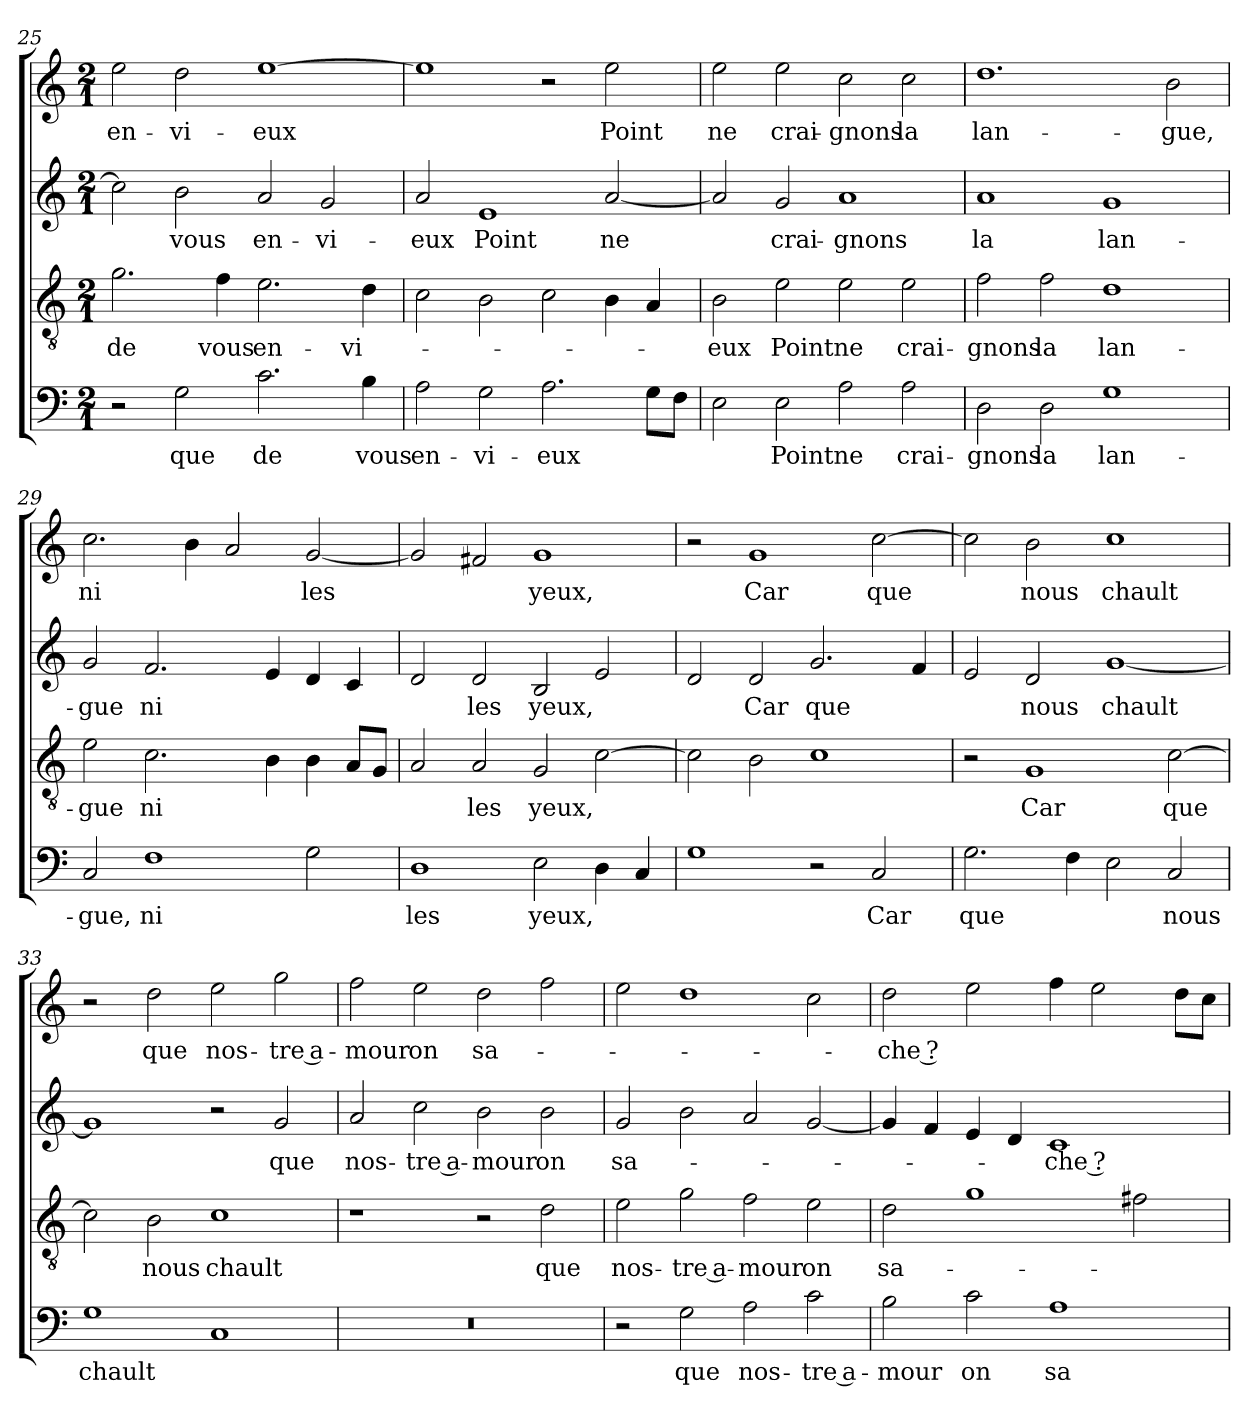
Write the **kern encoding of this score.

**kern	**text	**kern	**text	**kern	**text	**kern	**text
*part4	*part4	*part3	*part3	*part2	*part2	*part1	*part1
*staff4	*staff4	*staff3	*staff3	*staff2	*staff2	*staff1	*staff1
*clefF4	*	*clefGv2	*	*clefG2	*	*clefG2	*
*	*	*ITrd-7c-12	*	*	*	*	*
*k[]	*	*k[]	*	*k[]	*	*k[]	*
*C:	*	*C:	*	*C:	*	*C:	*
*M2/1	*	*M2/1	*	*M2/1	*	*M2/1	*
=25	=25	=25	=25	=25	=25	=25	=25
2r	.	2.gg\	de	2cc\]	.	2ee\	en-
2G\	que	.	.	2b\	vous	2dd\	-vi-
.	.	4ff\	vous	.	.	.	.
2.c\	de	2.ee\	en-	2a/	en-	[1ee\	-eux
.	.	.	.	2g/	-vi-	.	.
4B\	vous	4dd\	-vi-	.	.	.	.
!!LO:LB:g=z
=26	=26	=26	=26	=26	=26	=26	=26
2A\	en-	2cc\	.	2a/	-eux	1ee\]	.
2G\	-vi-	2b\	.	1e/	Point	.	.
2.A\	-eux	2cc\	.	.	.	2r	.
.	.	4b\	.	[2a/	ne	2ee\	Point
8G\L	.	4a/	.	.	.	.	.
8F\J	.	.	.	.	.	.	.
=27	=27	=27	=27	=27	=27	=27	=27
2E\	.	2b\	-eux	2a/]	.	2ee\	ne
2E\	Point	2ee\	Point	2g/	crai-	2ee\	crai-
2A\	ne	2ee\	ne	1a/	-gnons	2cc\	-gnons
2A\	crai-	2ee\	crai-	.	.	2cc\	la
=28	=28	=28	=28	=28	=28	=28	=28
2D\	-gnons	2ff\	-gnons	1a/	la	1.dd\	lan-
2D\	la	2ff\	la	.	.	.	.
1G\	lan-	1dd\	lan-	1g/	lan-	.	.
.	.	.	.	.	.	2b\	-gue,
=29	=29	=29	=29	=29	=29	=29	=29
2C/	-gue,	2ee\	-gue	2g/	-gue	2.cc\	ni
1F\	ni	2.cc\	ni	2.f/	ni	.	.
.	.	.	.	.	.	4b\	.
.	.	.	.	.	.	2a/	.
.	.	4b\	.	4e/	.	.	.
2G\	.	4b\	.	4d/	.	[2g/	les
.	.	8a/L	.	4c/	.	.	.
.	.	8g/J	.	.	.	.	.
=30	=30	=30	=30	=30	=30	=30	=30
1D\	les	2a/	.	2d/	.	2g/]	.
.	.	2a/	les	2d/	les	2f#X/	.
2E\	yeux,	2g/	yeux,	2B/	yeux,	1g/	yeux,
4D\	.	[2cc\	.	2e/	.	.	.
4C/	.	.	.	.	.	.	.
=31	=31	=31	=31	=31	=31	=31	=31
1G\	.	2cc\]	.	2d/	.	2r	.
.	.	2b\	.	2d/	Car	1g/	Car
2r	.	1cc\	.	2.g/	que	.	.
2C/	Car	.	.	.	.	[2cc\	que
.	.	.	.	4f/	.	.	.
!!LO:LB:g=z
=32	=32	=32	=32	=32	=32	=32	=32
2.G\	que	2r	.	2e/	.	2cc\]	.
.	.	1g/	Car	2d/	nous	2b\	nous
4F\	.	.	.	.	.	.	.
2E\	.	.	.	[1g/	chault	1cc\	chault
2C/	nous	[2cc\	que	.	.	.	.
=33	=33	=33	=33	=33	=33	=33	=33
1G\	chault	2cc\]	.	1g/]	.	2r	.
.	.	2b\	nous	.	.	2dd\	que
1C/	.	1cc\	chault	2r	.	2ee\	nos-
.	.	.	.	2g/	que	2gg\	-tre a-
=34	=34	=34	=34	=34	=34	=34	=34
0r	.	1r	.	2a/	nos-	2ff\	-mour
.	.	.	.	2cc\	-tre a-	2ee\	on
.	.	2r	.	2b\	-mour	2dd\	sa-
.	.	2dd\	que	2b\	on	2ff\	.
=35	=35	=35	=35	=35	=35	=35	=35
2r	.	2ee\	nos-	2g/	sa-	2ee\	.
2G\	que	2gg\	-tre a-	2b\	.	1dd\	.
2A\	nos-	2ff\	-mour	2a/	.	.	.
2c\	-tre a-	2ee\	on	[2g/	.	2cc\	.
=36	=36	=36	=36	=36	=36	=36	=36
2B\	-mour	2dd\	sa-	4g/]	.	2dd\	-che ?
.	.	.	.	4f/	.	.	.
2c\	on	1gg\	.	4e/	.	2ee\	.
.	.	.	.	4d/	.	.	.
1A\	sa-	.	.	1c/	-che ?	4ff\	.
.	.	.	.	.	.	2ee\	.
.	.	2ff#X\	.	.	.	.	.
.	.	.	.	.	.	8dd\L	.
.	.	.	.	.	.	8cc\J	.
=	=	=	=	=	=	=	=
*-	*-	*-	*-	*-	*-	*-	*-
